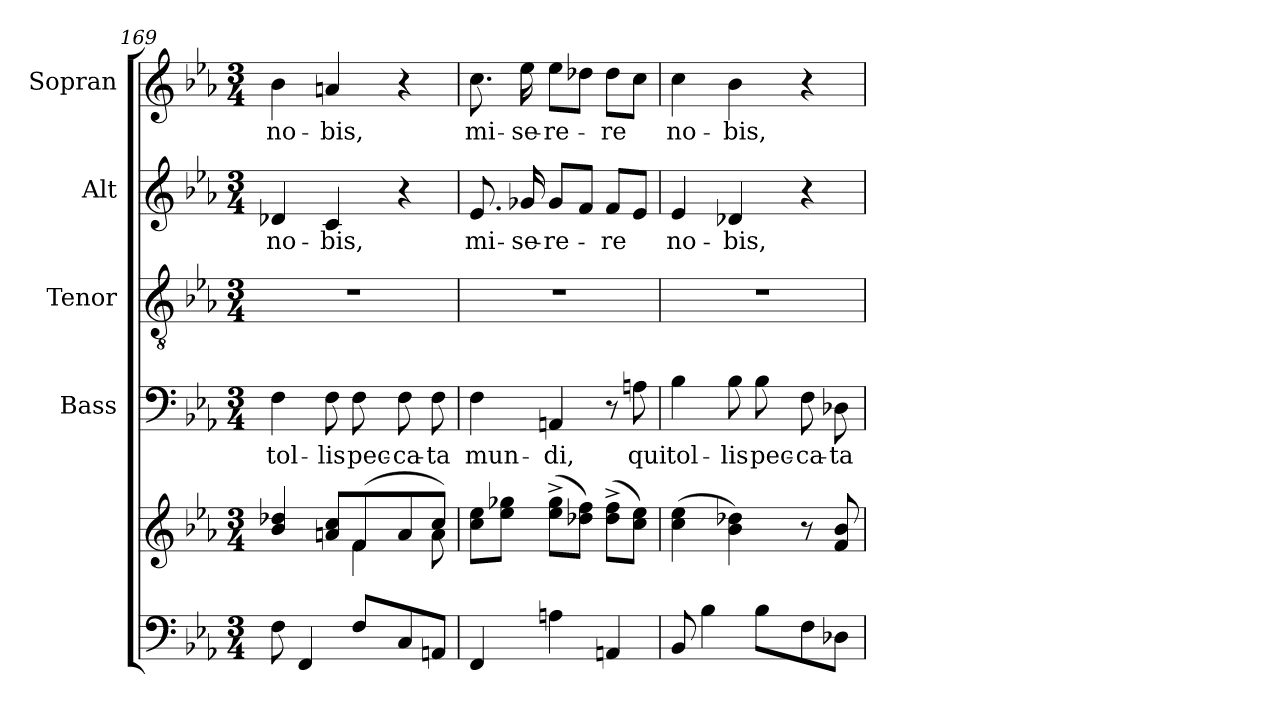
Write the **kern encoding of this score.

**kern	**kern	**kern	**text	**kern	**kern	**text	**kern	**text
*part5	*part5	*part4	*part4	*part3	*part2	*part2	*part1	*part1
*staff6	*staff5	*staff4	*staff4	*staff3	*staff2	*staff2	*staff1	*staff1
*	*	*I"Bass	*	*I"Tenor	*I"Alt	*	*I"Sopran	*
*	*	*I'B.	*	*I'T.	*I'A.	*	*I'S.	*
*clefF4	*clefG2	*clefF4	*	*clefGv2	*clefG2	*	*clefG2	*
*k[b-e-a-]	*k[b-e-a-]	*k[b-e-a-]	*	*k[b-e-a-]	*k[b-e-a-]	*	*k[b-e-a-]	*
*E-:	*E-:	*E-:	*	*E-:	*E-:	*	*E-:	*
*M3/4	*M3/4	*M3/4	*	*M3/4	*M3/4	*	*M3/4	*
=169	=169	=169	=169	=169	=169	=169	=169	=169
*	*^	*	*	*	*	*	*	*
!	!	!	!	!LO:LY:b	!	!	!LO:LY:b	!	!LO:LY:b
8F\	4b-/ 4dd-X/	4.ryy	4F\	tol-	2.r	4d-X/	no-	4b-\	no-
4FF/	.	.	.	.	.	.	.	.	.
!	!	!	!	!LO:LY:b	!	!	!LO:LY:b	!	!LO:LY:b
.	8an/ 8cc/L	.	8F\	-lis	.	4c/	-bis,	4an/	-bis,
!	!	!	!	!LO:LY:b	!	!	!	!	!
8F/L	(>8f/	4f\	8F\	pec-	.	.	.	.	.
!	!	!	!	!LO:LY:b	!	!	!	!	!
8C/	8a/	.	8F\	-ca-	.	4r	.	4r	.
!	!	!	!	!LO:LY:b	!	!	!	!	!
8AAn/J	8cc/J)	8a\	8F\	-ta	.	.	.	.	.
!!LO:PB:g=z
=170	=170	=170	=170	=170	=170	=170	=170	=170	=170
!	!	!	!	!LO:LY:b	!	!	!LO:LY:b	!	!LO:LY:b
*	*v	*v	*	*	*	*	*	*	*
4FF/	8cc\ 8ee-\L	4F\	mun-	2.r	8.e-/	mi-	8.cc\	mi-
.	8ee-\ 8gg-X\J	.	.	.	.	.	.	.
!	!	!	!	!	!	!LO:LY:b	!	!LO:LY:b
.	.	.	.	.	16g-X/	-se-	16ee-\	-se-
!	!	!	!LO:LY:b	!	!	!LO:LY:b	!	!LO:LY:b
4An\	(>8ee-\^> 8gg-\^>L	4AAn/	-di,	.	8g-/L	-re-	8ee-\L	-re-
.	8dd-X\ 8ff\J)	.	.	.	8f/J	.	8dd-X\J	.
!	!	!	!	!	!	!LO:LY:b	!	!LO:LY:b
4AAn/	(>8dd-\^> 8ff\^>L	8r	.	.	8f/L	-re	8dd-\L	-re
!	!	!	!LO:LY:b	!	!	!	!	!
.	8cc\ 8ee-\J)	8An\	qui	.	8e-/J	.	8cc\J	.
=171	=171	=171	=171	=171	=171	=171	=171	=171
!	!	!	!LO:LY:b	!	!	!LO:LY:b	!	!LO:LY:b
8BB-/	(>4cc\ 4ee-\	4B-\	tol-	2.r	4e-/	no-	4cc\	no-
4B-\	.	.	.	.	.	.	.	.
!	!	!	!LO:LY:b	!	!	!LO:LY:b	!	!LO:LY:b
.	4b-\ 4dd-X\)	8B-\	-lis	.	4d-X/	-bis,	4b-\	-bis,
!	!	!	!LO:LY:b	!	!	!	!	!
8B-\L	.	8B-\	pec-	.	.	.	.	.
!	!	!	!LO:LY:b	!	!	!	!	!
8F\	8r	8F\	-ca-	.	4r	.	4r	.
!	!	!	!LO:LY:b	!	!	!	!	!
8D-X\J	8f/ 8b-/	8D-X\	-ta	.	.	.	.	.
=	=	=	=	=	=	=	=	=
*-	*-	*-	*-	*-	*-	*-	*-	*-
